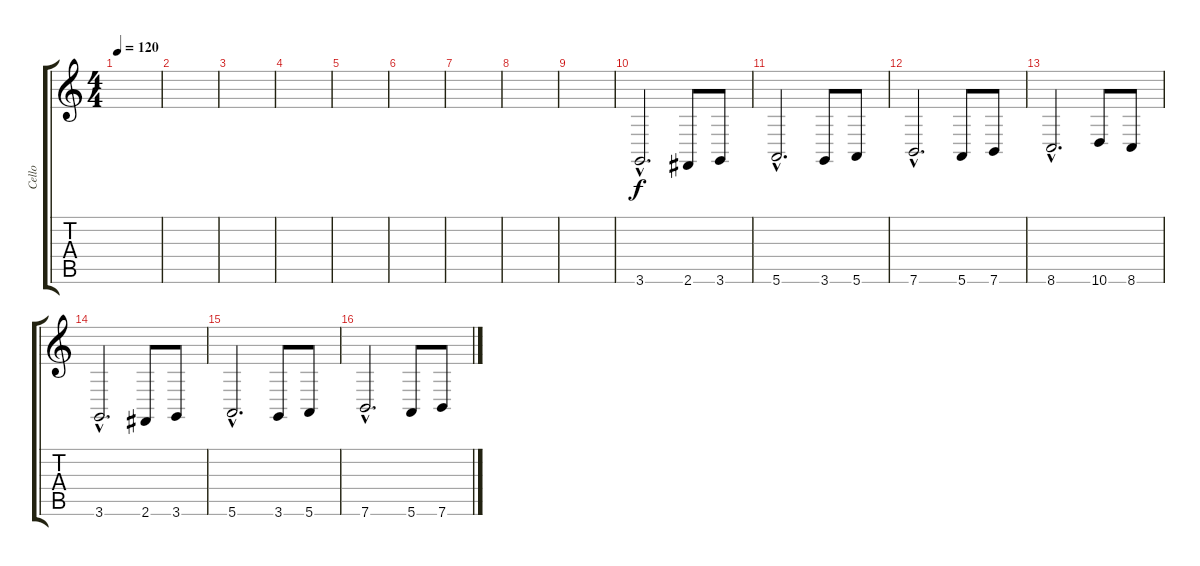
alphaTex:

\track ("Cello" "Cello") {instrument cello}
\staff {score tabs}
\tuning (E4 B3 G3 D3 A2 E2) {hide}
\ts (4 4)
\tempo 120
\clef g2
\ks c
|
|
|
|
|
|
|
|
|
3.6{hac}.2{d} 2.6.8 3.6.8 |
5.6{hac}.2{d} 3.6.8 5.6.8 |
7.6{hac}.2{d} 5.6.8 7.6.8 |
8.6{hac}.2{d} 10.6.8 8.6.8 |
3.6{hac}.2{d} 2.6.8 3.6.8 |
5.6{hac}.2{d} 3.6.8 5.6.8 |
7.6{hac}.2{d} 5.6.8 7.6.8
